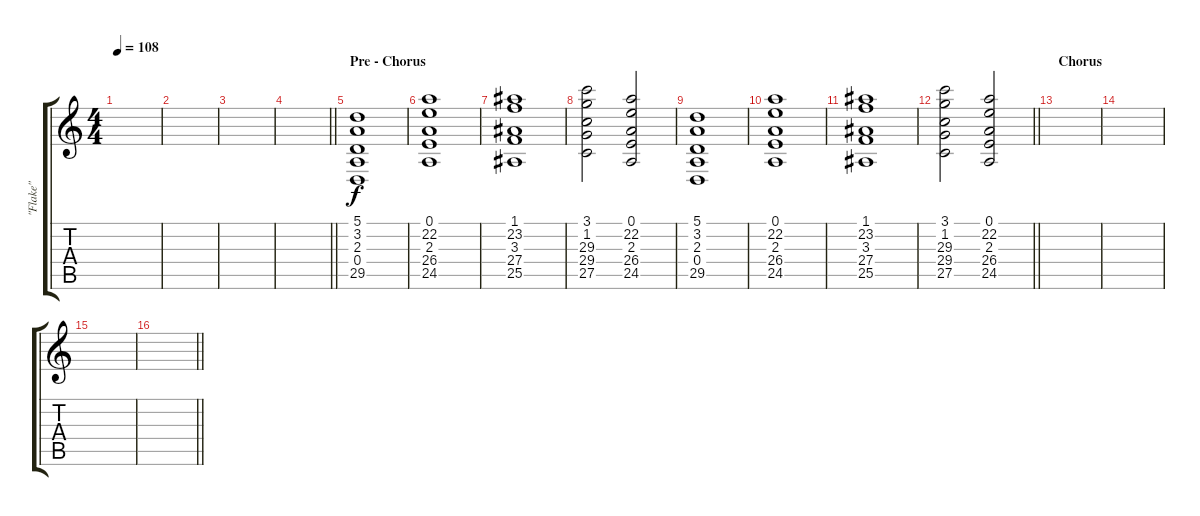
\track ("\"Flake\"" "\"Flake\"") {instrument stringensemble1}
\staff {score tabs}
\tuning (E4 B3 G3 D3 A2 D2) {hide}
\ts (4 4)
\tempo 108
\clef g2
\ks c
|
|
|
\barLineRight lightlight
|
\section ("" "Pre - Chorus")
(5.1 3.2 2.3 0.4 29.5).1 |
(0.1 22.2 2.3 26.4 24.5).1 |
(1.1 23.2 3.3 27.4 25.5).1 |
(3.1 1.2 29.3 29.4 27.5).2 (0.1 22.2 2.3 26.4 24.5).2 |
(5.1 3.2 2.3 0.4 29.5).1 |
(0.1 22.2 2.3 26.4 24.5).1 |
(1.1 23.2 3.3 27.4 25.5).1 |
\barLineRight lightlight
(3.1 1.2 29.3 29.4 27.5).2 (0.1 22.2 2.3 26.4 24.5).2 |
\section ("" "Chorus")
|
|
|
\barLineRight lightlight
